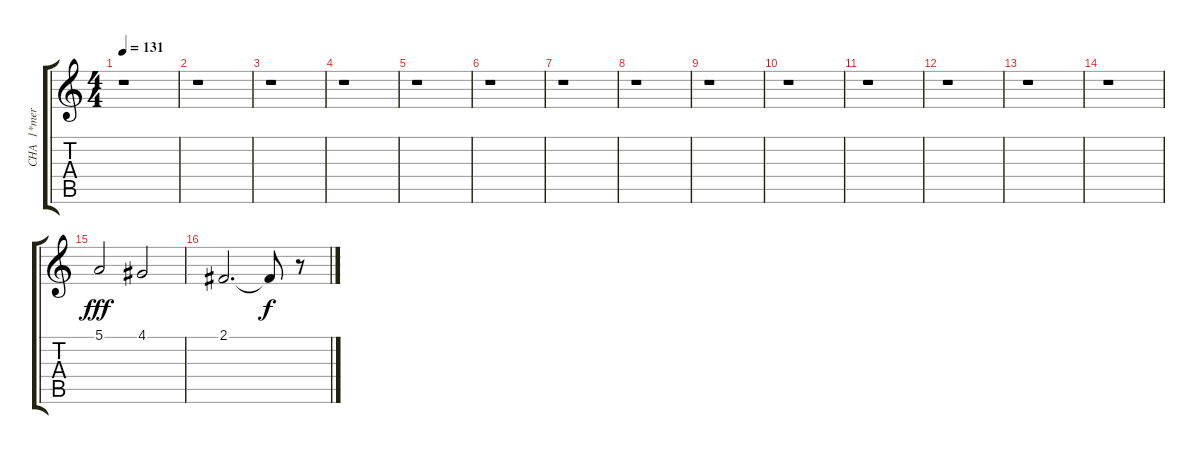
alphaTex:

\track ("CHA  1*merged" "CHA  1*mer") {instrument choiraahs}
\staff {score tabs}
\tuning (E4 B3 G3 D3 A2 E2) {hide}
\ts (4 4)
\tempo 131
\clef g2
\ks c
r.1{dy fff} |
r.1 |
r.1 |
r.1 |
r.1 |
r.1 |
r.1 |
r.1 |
r.1 |
r.1 |
r.1 |
r.1 |
r.1 |
r.1 |
5.1.2 4.1.2 |
2.1.2{d} 2.1{t}.8{dy f} r.8
